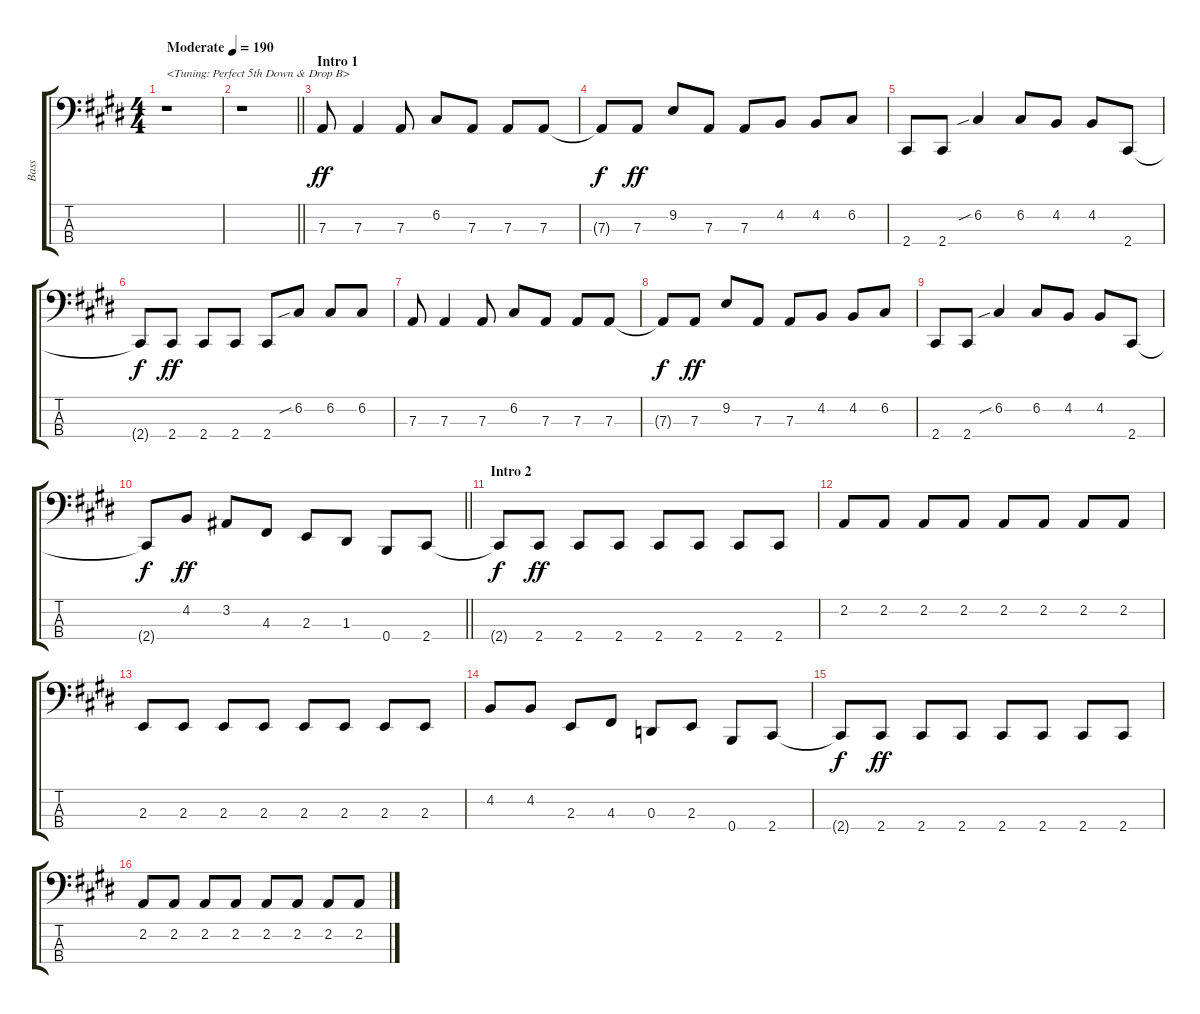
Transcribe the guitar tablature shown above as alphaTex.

\track ("Bass" "Bass") {instrument electricbasspick}
\staff {score tabs}
\tuning (C2 G1 D1 B0) {hide}
\ts (4 4)
\tempo (190 "Moderate")
\clef f4
\ks e
r.1{txt "<Tuning: Perfect 5th Down & Drop B>" dy ff instrument electricbasspick} |
\barLineRight lightlight
r.1 |
\section ("" "Intro 1")
7.3.8 7.3.4 7.3.8 6.2.8 7.3.8 7.3.8 7.3.8 |
7.3{t}.8{dy f} 7.3.8{dy ff} 9.2.8 7.3.8 7.3.8 4.2.8 4.2.8 6.2.8 |
2.4.8 2.4.8 6.2{sib}.4 6.2.8 4.2.8 4.2.8 2.4.8 |
2.4{t}.8{dy f} 2.4.8{dy ff} 2.4.8 2.4.8 2.4.8 6.2{sib}.8 6.2.8 6.2.8 |
7.3.8 7.3.4 7.3.8 6.2.8 7.3.8 7.3.8 7.3.8 |
7.3{t}.8{dy f} 7.3.8{dy ff} 9.2.8 7.3.8 7.3.8 4.2.8 4.2.8 6.2.8 |
2.4.8 2.4.8 6.2{sib}.4 6.2.8 4.2.8 4.2.8 2.4.8 |
\barLineRight lightlight
2.4{t}.8{dy f} 4.2.8{dy ff} 3.2.8 4.3.8 2.3.8 1.3.8 0.4.8 2.4.8 |
\section ("" "Intro 2")
2.4{t}.8{dy f} 2.4.8{dy ff} 2.4.8 2.4.8 2.4.8 2.4.8 2.4.8 2.4.8 |
2.2.8 2.2.8 2.2.8 2.2.8 2.2.8 2.2.8 2.2.8 2.2.8 |
2.3.8 2.3.8 2.3.8 2.3.8 2.3.8 2.3.8 2.3.8 2.3.8 |
4.2.8 4.2.8 2.3.8 4.3.8 0.3.8 2.3.8 0.4.8 2.4.8 |
2.4{t}.8{dy f} 2.4.8{dy ff} 2.4.8 2.4.8 2.4.8 2.4.8 2.4.8 2.4.8 |
2.2.8 2.2.8 2.2.8 2.2.8 2.2.8 2.2.8 2.2.8 2.2.8
